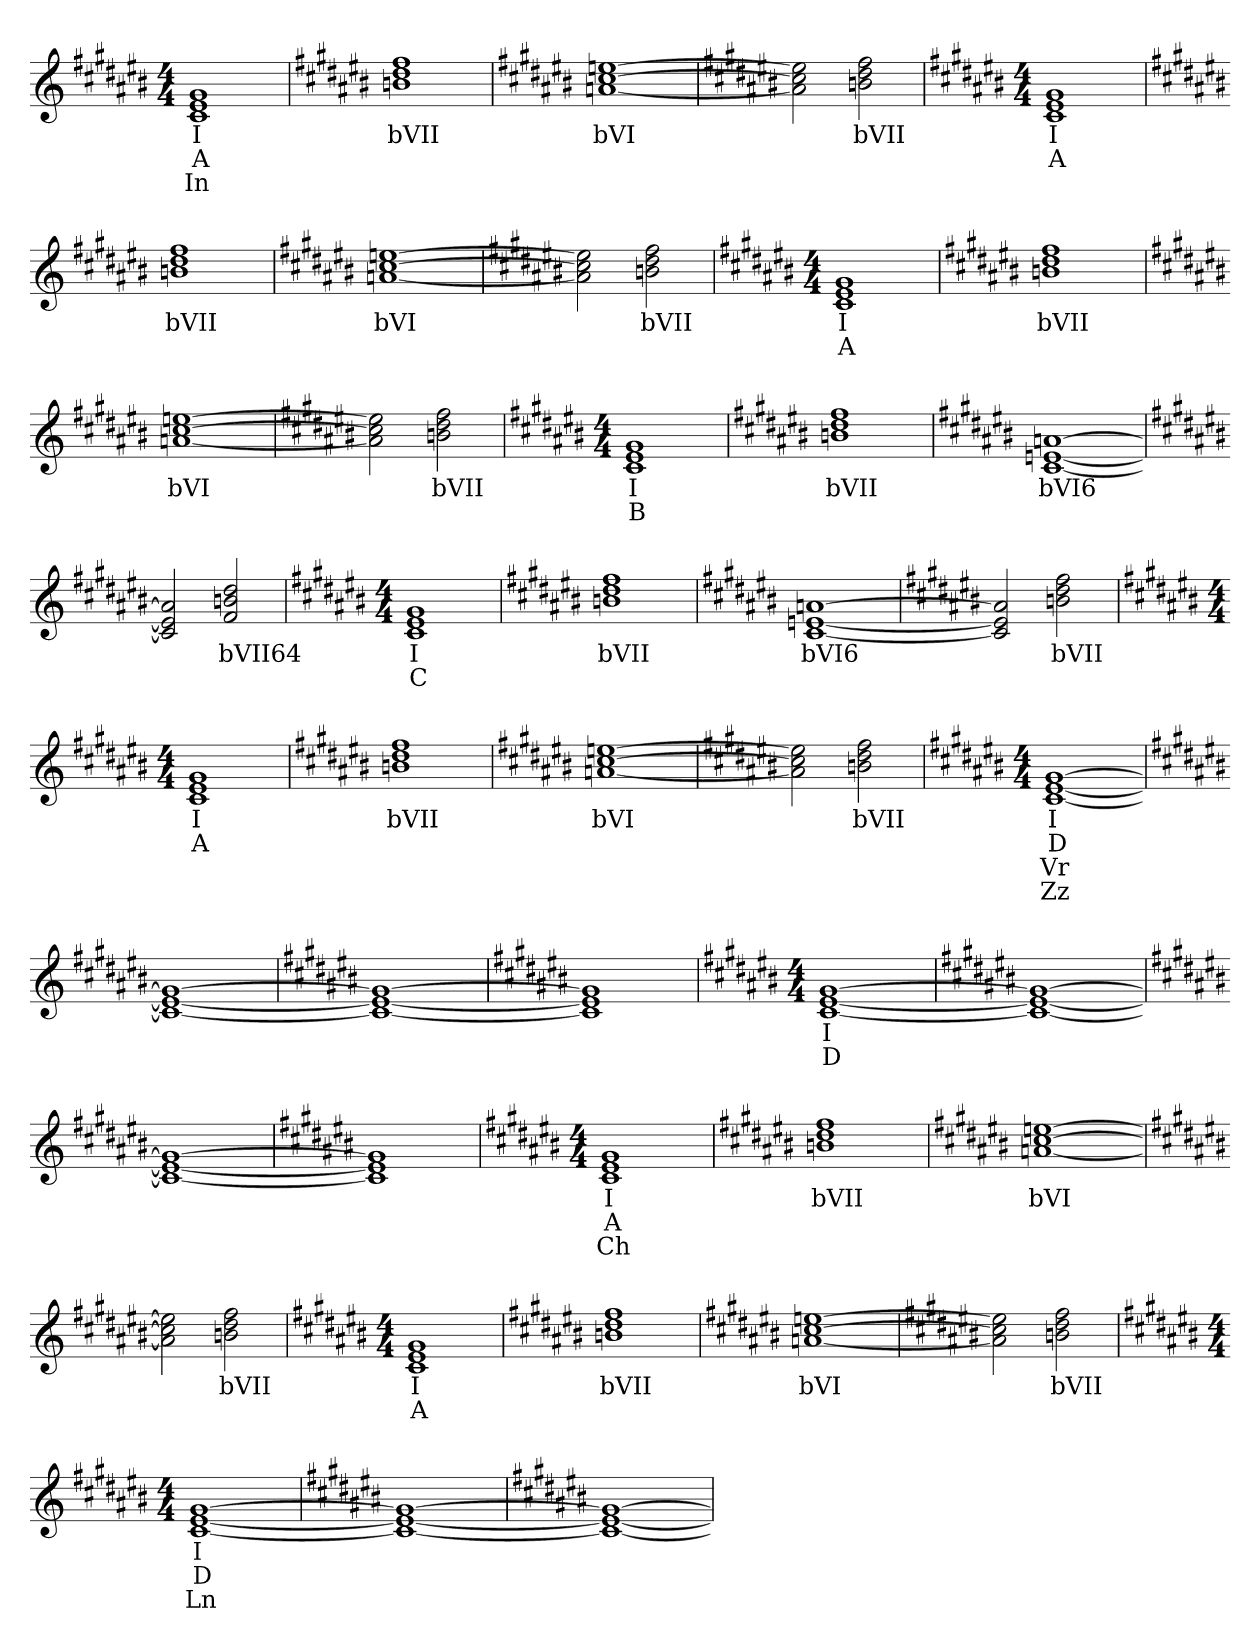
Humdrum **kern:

**kern	**text	**text	**text	**text
*part1	*part1	*part1	*part1	*part1
*staff1	*staff1	*staff1	*staff1	*staff1
*k[f#c#g#d#a#e#b#]	*	*	*	*
*C#:	*	*	*	*
*M4/4	*	*	*	*
=	=	=	=	=
1c# 1e# 1g#	I	A	In	.
=	=	=	=	=
*k[f#c#g#d#a#e#b#]	*	*	*	*
*C#:	*	*	*	*
1bn 1dd# 1ff#	bVII	.	.	.
=	=	=	=	=
*k[f#c#g#d#a#e#b#]	*	*	*	*
*C#:	*	*	*	*
[1an [1cc# [1een	bVI	.	.	.
=	=	=	=	=
*k[f#c#g#d#a#e#b#]	*	*	*	*
*C#:	*	*	*	*
2an] 2cc#] 2een]	.	.	.	.
2bn 2dd# 2ff#	bVII	.	.	.
=	=	=	=	=
*k[f#c#g#d#a#e#b#]	*	*	*	*
*C#:	*	*	*	*
*M4/4	*	*	*	*
1c# 1e# 1g#	I	A	.	.
=	=	=	=	=
*k[f#c#g#d#a#e#b#]	*	*	*	*
*C#:	*	*	*	*
1bn 1dd# 1ff#	bVII	.	.	.
=	=	=	=	=
*k[f#c#g#d#a#e#b#]	*	*	*	*
*C#:	*	*	*	*
[1an [1cc# [1een	bVI	.	.	.
=	=	=	=	=
*k[f#c#g#d#a#e#b#]	*	*	*	*
*C#:	*	*	*	*
2an] 2cc#] 2een]	.	.	.	.
2bn 2dd# 2ff#	bVII	.	.	.
=	=	=	=	=
*k[f#c#g#d#a#e#b#]	*	*	*	*
*C#:	*	*	*	*
*M4/4	*	*	*	*
1c# 1e# 1g#	I	A	.	.
=	=	=	=	=
*k[f#c#g#d#a#e#b#]	*	*	*	*
*C#:	*	*	*	*
1bn 1dd# 1ff#	bVII	.	.	.
=	=	=	=	=
*k[f#c#g#d#a#e#b#]	*	*	*	*
*C#:	*	*	*	*
[1an [1cc# [1een	bVI	.	.	.
=	=	=	=	=
*k[f#c#g#d#a#e#b#]	*	*	*	*
*C#:	*	*	*	*
2an] 2cc#] 2een]	.	.	.	.
2bn 2dd# 2ff#	bVII	.	.	.
=	=	=	=	=
*k[f#c#g#d#a#e#b#]	*	*	*	*
*C#:	*	*	*	*
*M4/4	*	*	*	*
1c# 1e# 1g#	I	B	.	.
=	=	=	=	=
*k[f#c#g#d#a#e#b#]	*	*	*	*
*C#:	*	*	*	*
1bn 1dd# 1ff#	bVII	.	.	.
=	=	=	=	=
*k[f#c#g#d#a#e#b#]	*	*	*	*
*C#:	*	*	*	*
[1c# [1en [1an	bVI6	.	.	.
=	=	=	=	=
*k[f#c#g#d#a#e#b#]	*	*	*	*
*C#:	*	*	*	*
2c#] 2en] 2an]	.	.	.	.
2f# 2bn 2dd#	bVII64	.	.	.
=	=	=	=	=
*k[f#c#g#d#a#e#b#]	*	*	*	*
*C#:	*	*	*	*
*M4/4	*	*	*	*
1c# 1e# 1g#	I	C	.	.
=	=	=	=	=
*k[f#c#g#d#a#e#b#]	*	*	*	*
*C#:	*	*	*	*
1bn 1dd# 1ff#	bVII	.	.	.
=	=	=	=	=
*k[f#c#g#d#a#e#b#]	*	*	*	*
*C#:	*	*	*	*
[1c# [1en [1an	bVI6	.	.	.
=	=	=	=	=
*k[f#c#g#d#a#e#b#]	*	*	*	*
*C#:	*	*	*	*
2c#] 2en] 2an]	.	.	.	.
2bn 2dd# 2ff#	bVII	.	.	.
=	=	=	=	=
*k[f#c#g#d#a#e#b#]	*	*	*	*
*C#:	*	*	*	*
*M4/4	*	*	*	*
1c# 1e# 1g#	I	A	.	.
=	=	=	=	=
*k[f#c#g#d#a#e#b#]	*	*	*	*
*C#:	*	*	*	*
1bn 1dd# 1ff#	bVII	.	.	.
=	=	=	=	=
*k[f#c#g#d#a#e#b#]	*	*	*	*
*C#:	*	*	*	*
[1an [1cc# [1een	bVI	.	.	.
=	=	=	=	=
*k[f#c#g#d#a#e#b#]	*	*	*	*
*C#:	*	*	*	*
2an] 2cc#] 2een]	.	.	.	.
2bn 2dd# 2ff#	bVII	.	.	.
=	=	=	=	=
*k[f#c#g#d#a#e#b#]	*	*	*	*
*C#:	*	*	*	*
*M4/4	*	*	*	*
[1c# [1e# [1g#	I	D	Vr	Zz
=	=	=	=	=
*k[f#c#g#d#a#e#b#]	*	*	*	*
*C#:	*	*	*	*
1c#_ 1e#_ 1g#_	.	.	.	.
=	=	=	=	=
*k[f#c#g#d#a#e#b#]	*	*	*	*
*C#:	*	*	*	*
1c#_ 1e#_ 1g#_	.	.	.	.
=	=	=	=	=
*k[f#c#g#d#a#e#b#]	*	*	*	*
*C#:	*	*	*	*
1c#] 1e#] 1g#]	.	.	.	.
=	=	=	=	=
*k[f#c#g#d#a#e#b#]	*	*	*	*
*C#:	*	*	*	*
*M4/4	*	*	*	*
[1c# [1e# [1g#	I	D	.	.
=	=	=	=	=
*k[f#c#g#d#a#e#b#]	*	*	*	*
*C#:	*	*	*	*
1c#_ 1e#_ 1g#_	.	.	.	.
=	=	=	=	=
*k[f#c#g#d#a#e#b#]	*	*	*	*
*C#:	*	*	*	*
1c#_ 1e#_ 1g#_	.	.	.	.
=	=	=	=	=
*k[f#c#g#d#a#e#b#]	*	*	*	*
*C#:	*	*	*	*
1c#] 1e#] 1g#]	.	.	.	.
=	=	=	=	=
*k[f#c#g#d#a#e#b#]	*	*	*	*
*C#:	*	*	*	*
*M4/4	*	*	*	*
1c# 1e# 1g#	I	A	Ch	.
=	=	=	=	=
*k[f#c#g#d#a#e#b#]	*	*	*	*
*C#:	*	*	*	*
1bn 1dd# 1ff#	bVII	.	.	.
=	=	=	=	=
*k[f#c#g#d#a#e#b#]	*	*	*	*
*C#:	*	*	*	*
[1an [1cc# [1een	bVI	.	.	.
=	=	=	=	=
*k[f#c#g#d#a#e#b#]	*	*	*	*
*C#:	*	*	*	*
2an] 2cc#] 2een]	.	.	.	.
2bn 2dd# 2ff#	bVII	.	.	.
=	=	=	=	=
*k[f#c#g#d#a#e#b#]	*	*	*	*
*C#:	*	*	*	*
*M4/4	*	*	*	*
1c# 1e# 1g#	I	A	.	.
=	=	=	=	=
*k[f#c#g#d#a#e#b#]	*	*	*	*
*C#:	*	*	*	*
1bn 1dd# 1ff#	bVII	.	.	.
=	=	=	=	=
*k[f#c#g#d#a#e#b#]	*	*	*	*
*C#:	*	*	*	*
[1an [1cc# [1een	bVI	.	.	.
=	=	=	=	=
*k[f#c#g#d#a#e#b#]	*	*	*	*
*C#:	*	*	*	*
2an] 2cc#] 2een]	.	.	.	.
2bn 2dd# 2ff#	bVII	.	.	.
=	=	=	=	=
*k[f#c#g#d#a#e#b#]	*	*	*	*
*C#:	*	*	*	*
*M4/4	*	*	*	*
[1c# [1e# [1g#	I	D	Ln	.
=	=	=	=	=
*k[f#c#g#d#a#e#b#]	*	*	*	*
*C#:	*	*	*	*
1c#_ 1e#_ 1g#_	.	.	.	.
=	=	=	=	=
*k[f#c#g#d#a#e#b#]	*	*	*	*
*C#:	*	*	*	*
1c#_ 1e#_ 1g#_	.	.	.	.
=	=	=	=	=
*-	*-	*-	*-	*-
